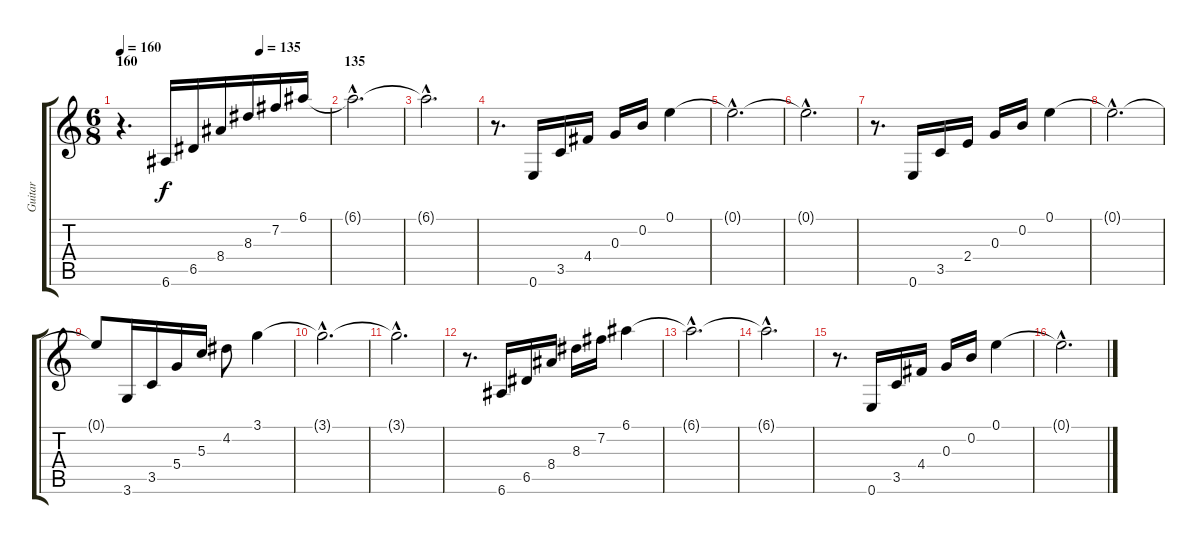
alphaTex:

\track ("Guitar" "Guitar") {instrument overdrivenguitar}
\staff {score tabs}
\tuning (E4 B3 G3 D3 A2 E2) {hide}
\ts (6 8)
\section ("" "160")
\tempo 160
\tempo (135 0.6666666666666666)
\clef g2
\ks c
r.4{d dy f} 6.6.16 6.5.16 8.4.16 8.3.16 7.2.16 6.1.16 |
\section ("" "135")
6.1{hac t}.2{d} |
6.1{hac t}.2{d} |
r.8{d} 0.6.16 3.5.16 4.4.16 0.3.16 0.2.16 0.1.4 |
0.1{hac t}.2{d} |
0.1{hac t}.2{d} |
r.8{d} 0.6.16 3.5.16 2.4.16 0.3.16 0.2.16 0.1.4 |
0.1{hac t}.2{d} |
0.1{t}.8 3.6.16 3.5.16 5.4.16 5.3.16 4.2.8 3.1.4 |
3.1{hac t}.2{d} |
3.1{hac t}.2{d} |
r.8{d} 6.6.16 6.5.16 8.4.16 8.3.16 7.2.16 6.1.4 |
6.1{hac t}.2{d} |
6.1{hac t}.2{d} |
r.8{d} 0.6.16 3.5.16 4.4.16 0.3.16 0.2.16 0.1.4 |
0.1{hac t}.2{d}
